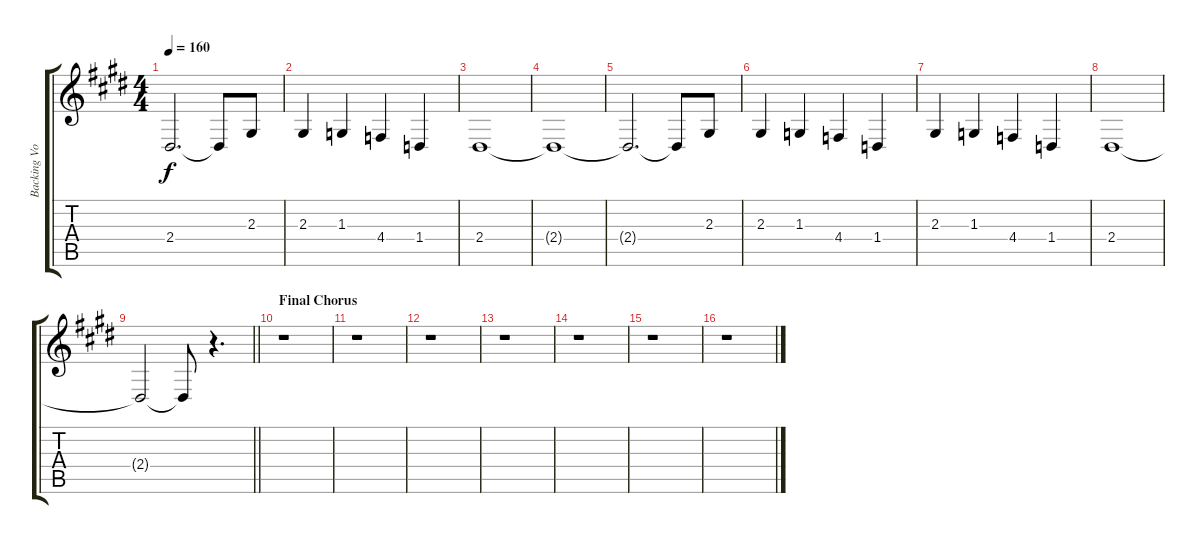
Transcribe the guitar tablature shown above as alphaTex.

\track ("Backing Vocals" "Backing Vo") {instrument lead2sawtooth}
\staff {score tabs}
\tuning (Eb4 Bb3 Gb3 Db3 Ab2 Eb2) {hide}
\ts (4 4)
\tempo 160
\clef g2
\ks e
2.4{t}.2{d dy f} 2.4{t}.8 2.3.8 |
2.3.4 1.3.4 4.4.4 1.4.4 |
2.4.1 |
2.4{t}.1 |
2.4{t}.2{d} 2.4{t}.8 2.3.8 |
2.3.4 1.3.4 4.4.4 1.4.4 |
2.3.4 1.3.4 4.4.4 1.4.4 |
2.4.1 |
\barLineRight lightlight
2.4{t}.2 2.4{t}.8 r.4{d} |
\section ("" "Final Chorus")
r.1 |
r.1 |
r.1 |
r.1 |
r.1 |
r.1 |
r.1
